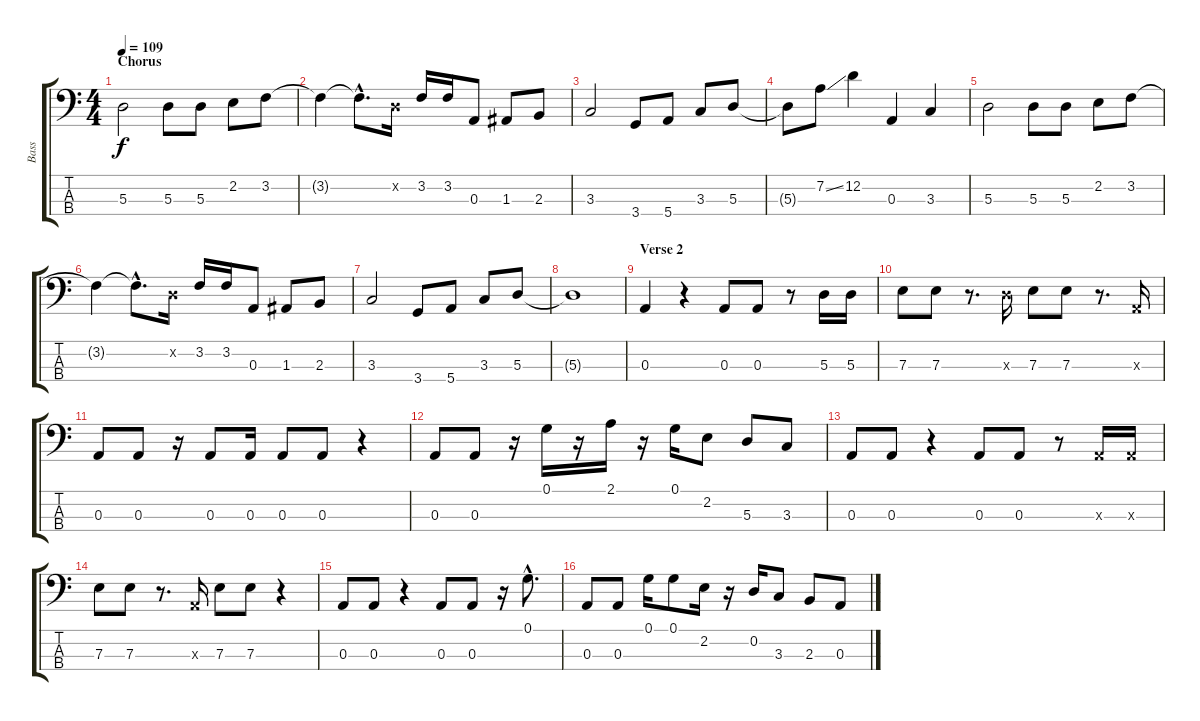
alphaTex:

\track ("Bass" "Bass") {instrument electricbassfinger}
\staff {score tabs}
\tuning (G2 D2 A1 E1) {hide}
\ts (4 4)
\section ("" "Chorus")
\tempo 109
\clef f4
\ks c
5.3.2{dy f} 5.3.8 5.3.8 2.2.8 3.2.8 |
3.2{t}.4 3.2{hac t}.8{d} 0.2{x}.16 3.2.16 3.2.16 0.3.8 1.3.8 2.3.8 |
3.3.2 3.4.8 5.4.8 3.3.8 5.3.8 |
5.3{t}.8 7.2{ss}.8 12.2.4 0.3.4 3.3.4 |
5.3.2 5.3.8 5.3.8 2.2.8 3.2.8 |
3.2{t}.4 3.2{hac t}.8{d} 0.2{x}.16 3.2.16 3.2.16 0.3.8 1.3.8 2.3.8 |
3.3.2 3.4.8 5.4.8 3.3.8 5.3.8 |
5.3{t}.1 |
\section ("" "Verse 2")
0.3.4 r.4 0.3.8 0.3.8 r.8 5.3.16 5.3.16 |
7.3.8 7.3.8 r.8{d} 5.3{x}.16 7.3.8 7.3.8 r.8{d} 0.3{x}.16 |
0.3.8 0.3.8 r.16 0.3.8 0.3.16 0.3.8 0.3.8 r.4 |
0.3.8 0.3.8 r.16 0.1.16 r.16 2.1.16 r.16 0.1.16 2.2.8 5.3.8 3.3.8 |
0.3.8 0.3.8 r.4 0.3.8 0.3.8 r.8 0.3{x}.16 0.3{x}.16 |
7.3.8 7.3.8 r.8{d} 0.3{x}.16 7.3.8 7.3.8 r.4 |
0.3.8 0.3.8 r.4 0.3.8 0.3.8 r.16 0.1{hac}.8{d} |
0.3.8 0.3.8 0.1.16 0.1.8 2.2.16 r.16 0.2.16 3.3.8 2.3.8 0.3.8
